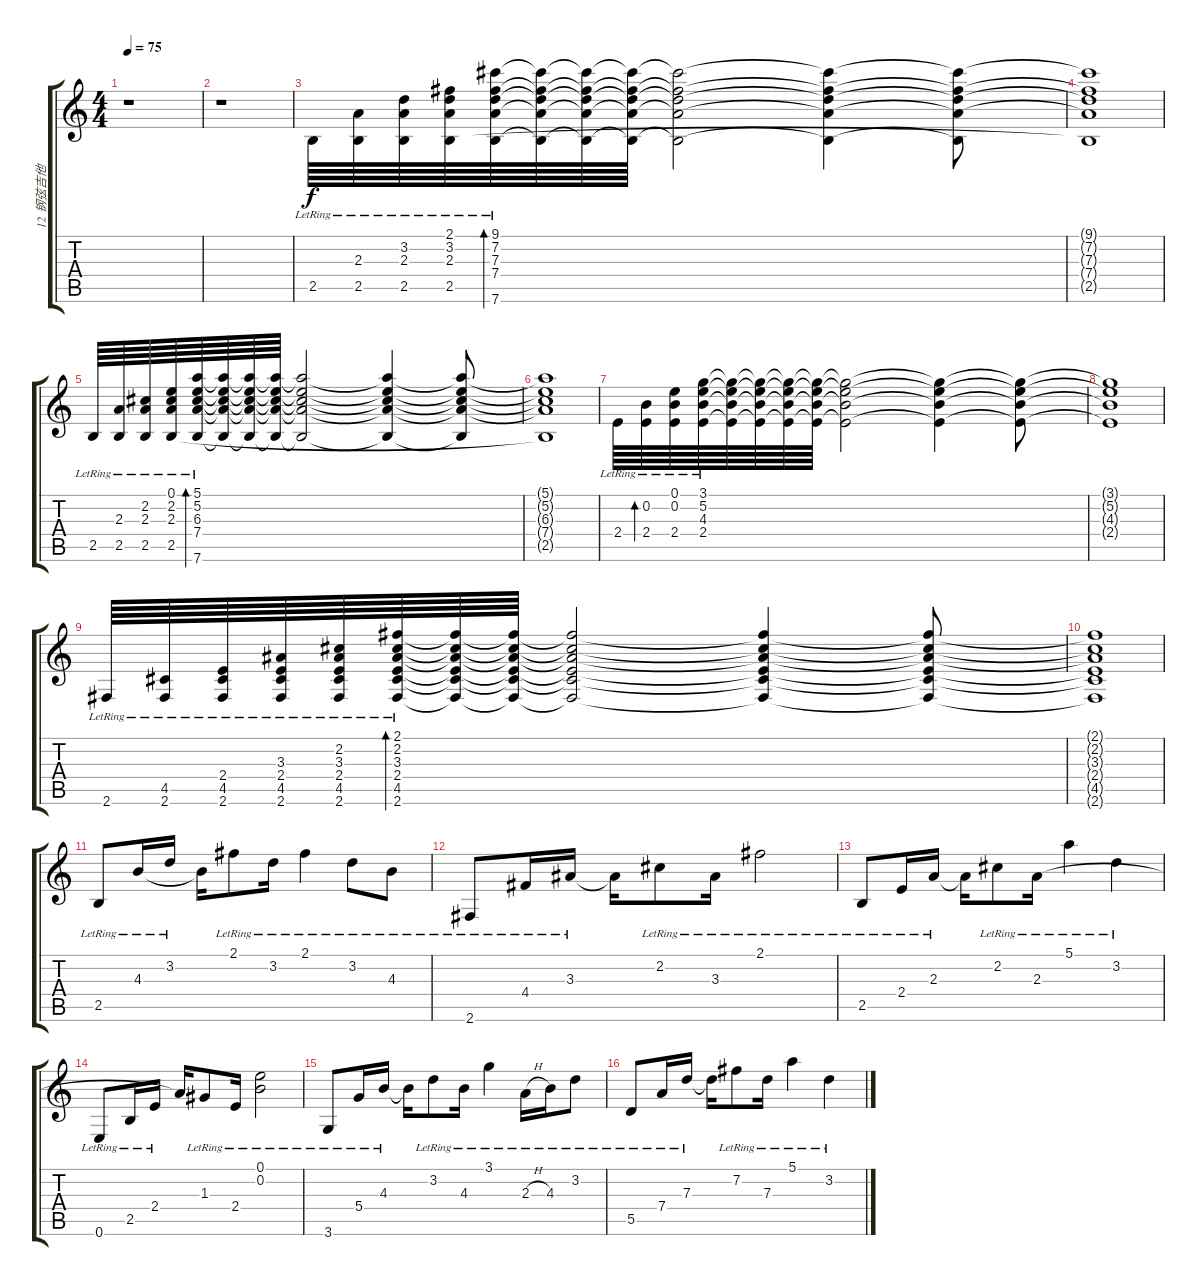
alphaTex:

\track ("12 钢弦吉他" "12 钢弦吉他") {instrument electricguitarjazz}
\staff {score tabs}
\tuning (E4 B3 G3 D3 A2 E2) {hide}
\ts (4 4)
\tempo 75
\clef g2
\ks c
r.1{dy f} |
r.1 |
2.5{lr}.64 (2.3{lr} 2.5{lr}).64 (3.2{lr} 2.3{lr} 2.5{lr}).64 (2.1{lr} 3.2{lr} 2.3{lr} 2.5{lr}).64 (9.1{lr} 7.2{lr} 7.3{lr} 7.4{lr} 7.6{lr}).64{bd 60} (9.1{t} 7.2{t} 7.3{t} 7.4{t} 7.6{t}).64 (9.1{t} 7.2{t} 7.3{t} 7.4{t} 7.6{t}).64 (9.1{t} 7.2{t} 7.3{t} 7.4{t} 7.6{t}).64 (9.1{t} 7.2{t} 7.3{t} 7.4{t} 7.6{t}).2 (9.1{t} 7.2{t} 7.3{t} 7.4{t} 7.6{t}).4 (9.1{t} 7.2{t} 7.3{t} 7.4{t} 7.6{t}).8 |
(9.1{t} 7.2{t} 7.3{t} 7.4{t} 2.5{t}).1 |
2.5{lr}.64 (2.3{lr} 2.5{lr}).64 (2.2{lr} 2.3{lr} 2.5{lr}).64 (0.1{lr} 2.2{lr} 2.3{lr} 2.5{lr}).64 (5.1{lr} 5.2{lr} 6.3{lr} 7.4{lr} 7.6{lr}).64{bd 60} (5.1{t} 5.2{t} 6.3{t} 7.4{t} 7.6{t}).64 (5.1{t} 5.2{t} 6.3{t} 7.4{t} 7.6{t}).64 (5.1{t} 5.2{t} 6.3{t} 7.4{t} 7.6{t}).64 (5.1{t} 5.2{t} 6.3{t} 7.4{t} 7.6{t}).2 (5.1{t} 5.2{t} 6.3{t} 7.4{t} 7.6{t}).4 (5.1{t} 5.2{t} 6.3{t} 7.4{t} 7.6{t}).8 |
(5.1{t} 5.2{t} 6.3{t} 7.4{t} 2.5{t}).1 |
2.4{lr}.64 (0.2{lr} 2.4{lr}).64{bd 60} (0.1{lr} 0.2{lr} 2.4{lr}).64 (3.1{lr} 5.2{lr} 4.3{lr} 2.4{lr}).64 (3.1{t} 5.2{t} 4.3{t} 2.4{t}).64 (3.1{t} 5.2{t} 4.3{t} 2.4{t}).64 (3.1{t} 5.2{t} 4.3{t} 2.4{t}).64 (3.1{t} 5.2{t} 4.3{t} 2.4{t}).64 (3.1{t} 5.2{t} 4.3{t} 2.4{t}).2 (3.1{t} 5.2{t} 4.3{t} 2.4{t}).4 (3.1{t} 5.2{t} 4.3{t} 2.4{t}).8 |
(3.1{t} 5.2{t} 4.3{t} 2.4{t}).1 |
2.6{lr}.64 (4.5{lr} 2.6{lr}).64 (2.4{lr} 4.5{lr} 2.6{lr}).64 (3.3{lr} 2.4{lr} 4.5{lr} 2.6{lr}).64 (2.2{lr} 3.3{lr} 2.4{lr} 4.5{lr} 2.6{lr}).64 (2.1{lr} 2.2{lr} 3.3{lr} 2.4{lr} 4.5{lr} 2.6{lr}).64{bd 60} (2.1{t} 2.2{t} 3.3{t} 2.4{t} 4.5{t} 2.6{t}).64 (2.1{t} 2.2{t} 3.3{t} 2.4{t} 4.5{t} 2.6{t}).64 (2.1{t} 2.2{t} 3.3{t} 2.4{t} 4.5{t} 2.6{t}).2 (2.1{t} 2.2{t} 3.3{t} 2.4{t} 4.5{t} 2.6{t}).4 (2.1{t} 2.2{t} 3.3{t} 2.4{t} 4.5{t} 2.6{t}).8 |
(2.1{t} 2.2{t} 3.3{t} 2.4{t} 4.5{t} 2.6{t}).1 |
2.5{lr}.8 4.3{lr}.16 3.2{lr}.16 4.3{t}.16 2.1{lr}.8 3.2{lr}.16 2.1{lr}.4 3.2{lr}.8 4.3{lr}.8 |
2.6{lr}.8 4.4{lr}.16 3.3{lr}.16 3.3{t}.16 2.2{lr}.8 3.3{lr}.16 2.1{lr}.2 |
2.5{lr}.8 2.4{lr}.16 2.3{lr}.16 2.3{t}.16 2.2{lr}.8 2.3{lr}.16 5.1{lr}.4 3.2{lr}.4 |
0.6{lr}.8 2.5{lr}.16 2.4{lr}.16 2.3{t}.16 1.3{lr}.8 2.4{lr}.16 (0.1{lr} 0.2{lr}).2 |
3.6{lr}.8 5.4{lr}.16 4.3{lr}.16 4.3{t}.16 3.2{lr}.8 4.3{lr}.16 3.1{lr}.4 2.3{h lr}.16 4.3{lr}.16 3.2{lr}.8 |
5.5{lr}.8 7.4{lr}.16 7.3{lr}.16 7.3{t}.16 7.2{lr}.8 7.3{lr}.16 5.1{lr}.4 3.2{lr}.4
